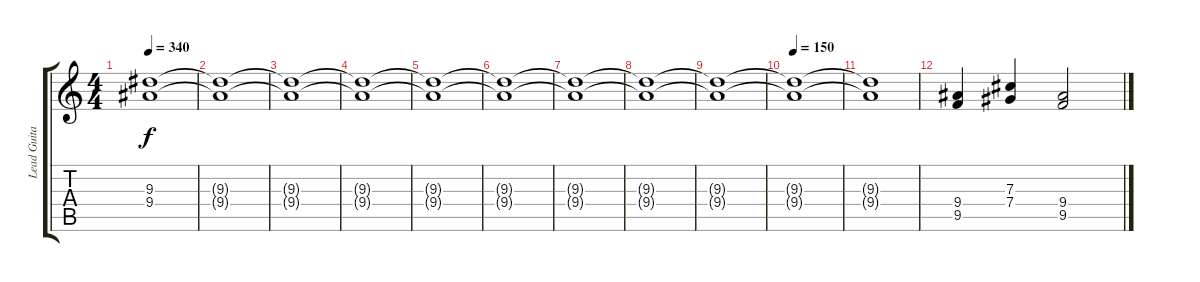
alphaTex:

\track ("Lead Guitar" "Lead Guita") {instrument distortionguitar}
\staff {score tabs}
\tuning (Eb4 Bb3 Gb3 Db3 Ab2 Db2) {hide}
\ts (4 4)
\tempo 340
\clef g2
\ks c
(9.3{t} 9.4{t}).1{dy f} |
(9.3{t} 9.4{t}).1 |
(9.3{t} 9.4{t}).1 |
(9.3{t} 9.4{t}).1 |
(9.3{t} 9.4{t}).1 |
(9.3{t} 9.4{t}).1 |
(9.3{t} 9.4{t}).1 |
(9.3{t} 9.4{t}).1 |
(9.3{t} 9.4{t}).1 |
\tempo 150
(9.3{t} 9.4{t}).1 |
(9.3{t} 9.4{t}).1 |
(9.4 9.5).4 (7.3 7.4).4 (9.4 9.5).2
